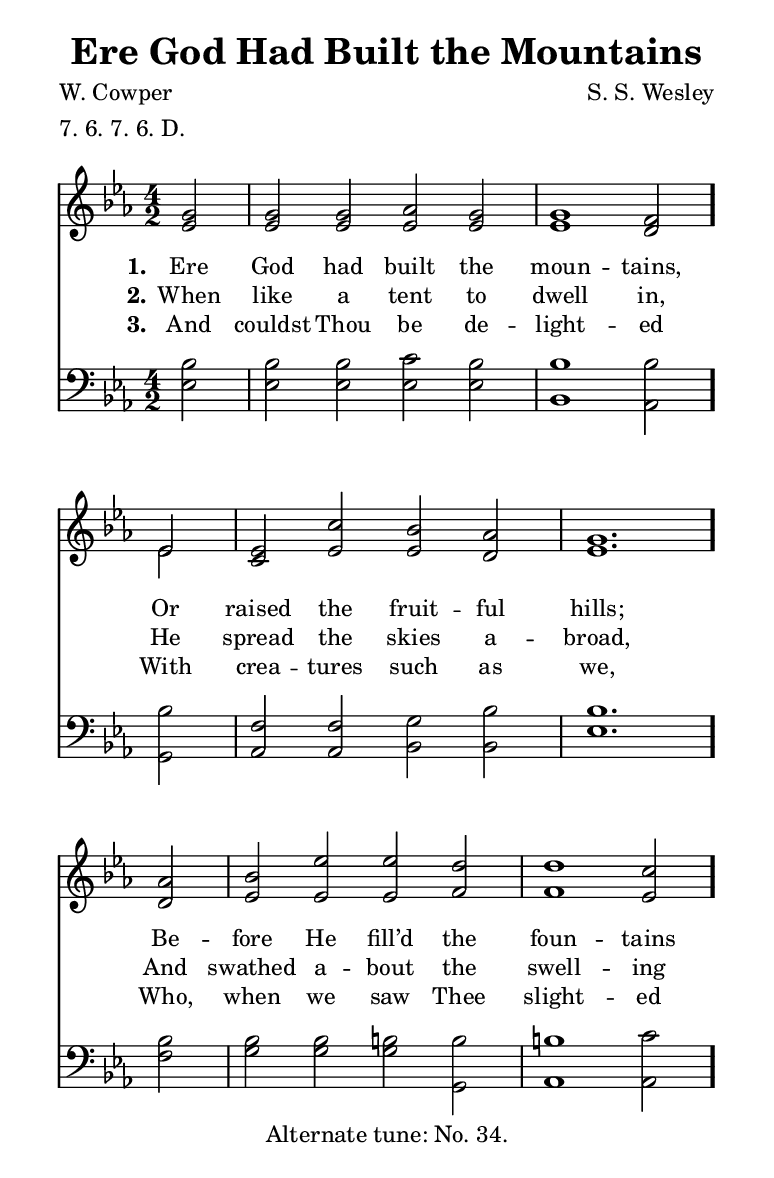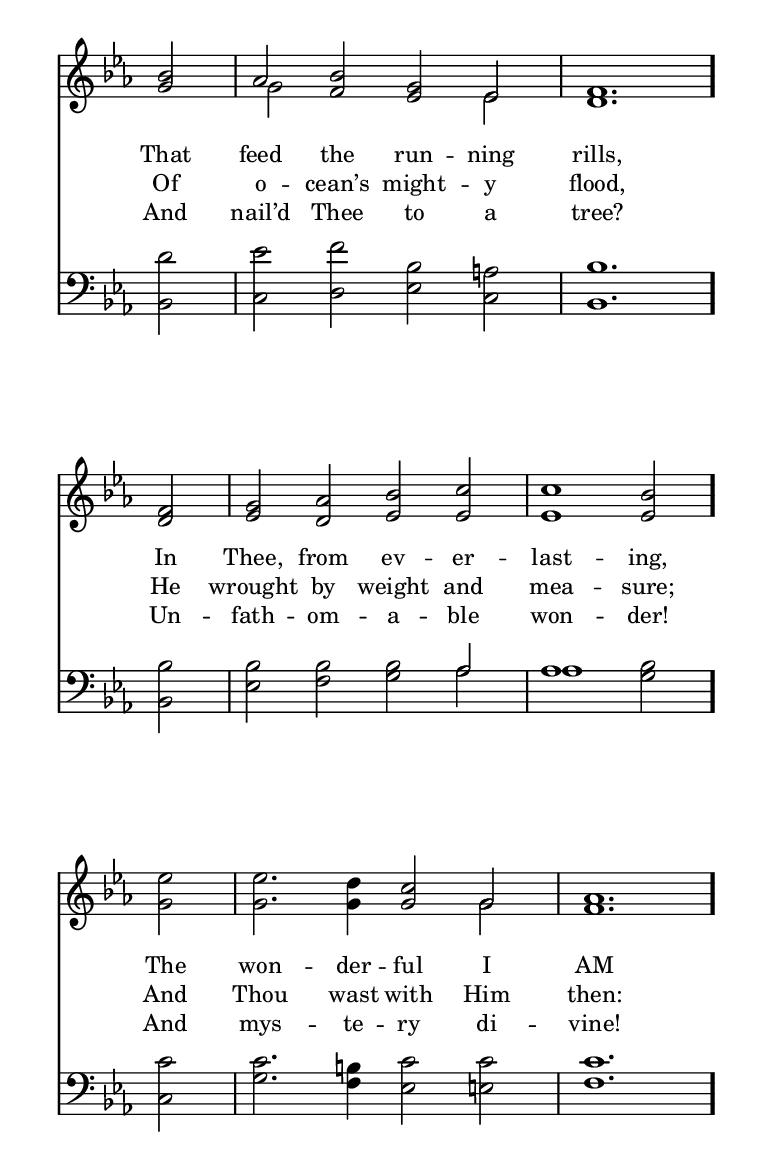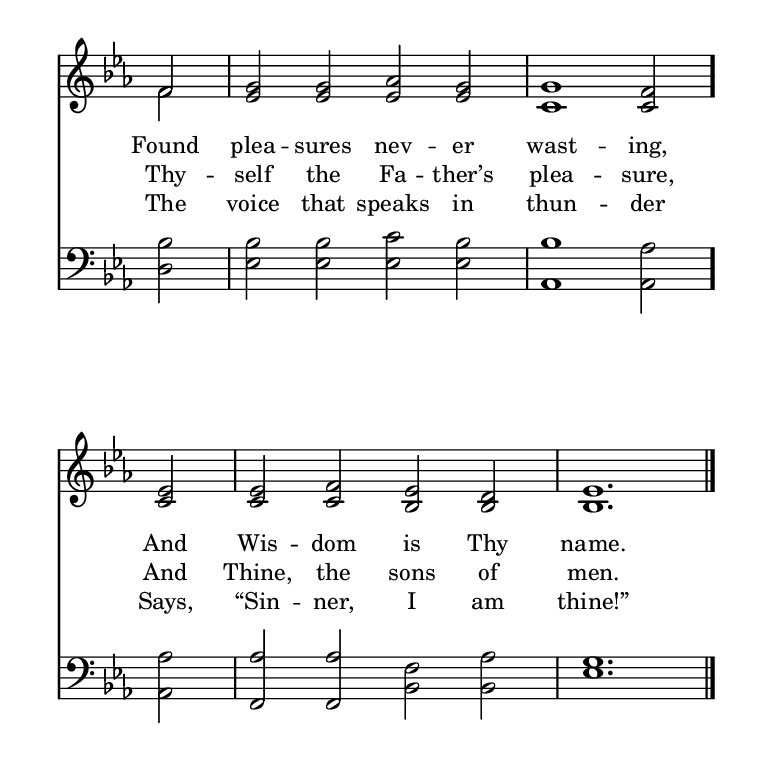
\include "common/global.ily"
\paper {
  \include "common/paper.ily"
  oddFooterMarkup = \markup { \fill-line { \on-the-fly \first-page "Alternate tune: No. 34." } }
}

\header{
  %gospel
  hymnnumber = "82"
  title = "Ere God Had Built the Mountains"
  tunename = "Aurelia"
  meter = "7. 6. 7. 6. D."
  poet = "W. Cowper"
  composer = "S. S. Wesley"
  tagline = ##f
}

% for fermata in MIDI
ta = { \tempo 2=80 }
tb = { \tempo 2=40 }

patternAA = { c2 | c2 c2 c2 c2 | c1 c2 }

patternBA = { c2 | c2 c2 c2 c2 | c1. }
patternBB = { c2 | c2. c4 c2 c2 | c1. }

global = {
  \include "common/overrides.ily"
  \override Staff.TimeSignature.style = #'numbered
  \time 4/2
  \override Score.MetronomeMark.transparent = ##t % hide all fermata changes too
  \ta
  \key ees \major
  \partial 2
  \autoBeamOff
}

notesSoprano = {
\global
\relative c'' {

  \changePitch \patternAA { g | g g aes g | g f }
  \changePitch \patternBA { ees | ees c' bes aes | g }
  \changePitch \patternAA { aes | bes ees ees d | d c }
  \changePitch \patternBA { bes | aes bes g ees | f }

  \changePitch \patternAA { f | g aes bes c | c bes }
  \changePitch \patternBB { ees | ees d c g | aes }
  \changePitch \patternAA { f | g g aes g | g f }
  \changePitch \patternBA { ees | ees f ees d | ees }

  \bar "|."

}
}

notesAlto = {
\global
\relative e' {

  \changePitch \patternAA { ees | ees ees ees ees | ees d }
  \changePitch \patternBA { ees | c ees ees d | ees }
  \changePitch \patternAA { d | ees ees ees f | f ees }
  \changePitch \patternBA { g | g f ees ees | d }

  \changePitch \patternAA { d | ees d ees ees | ees ees }
  \changePitch \patternBB { g | g g g g | f }
  \changePitch \patternAA { f | ees ees ees ees | c c }
  \changePitch \patternBA { c | c c bes bes | bes }

}
}

notesTenor = {
\global
\relative a {

  \changePitch \patternAA { bes | bes bes c bes | bes bes }
  \changePitch \patternBA { bes | f f g bes | bes }
  \changePitch \patternAA { bes | bes bes b b | b c }
  \changePitch \patternBA { d | ees f bes, a | bes }

  \changePitch \patternAA { bes | bes bes bes aes | aes bes }
  \changePitch \patternBB { c | c b c c | c }
  \changePitch \patternAA { bes | bes bes c bes | bes aes }
  \changePitch \patternBA { aes | aes aes f aes | g }

}
}

notesBass = {
\global
\relative f {

  \changePitch \patternAA { ees | ees ees ees ees | bes aes }
  \changePitch \patternBA { g | aes aes bes bes | ees }
  \changePitch \patternAA { f | g g g g, | aes aes }
  \changePitch \patternBA { bes | c d ees c | bes }

  \changePitch \patternAA { bes | ees f g aes | aes g }
  \changePitch \patternBB { c, | g' f ees e | f }
  \changePitch \patternAA { d | ees ees ees ees | aes, aes }
  \changePitch \patternBA { aes | f f bes bes | ees }

}
}

wordsA = \lyricmode {
\set stanza = "1."

Ere God had built the moun -- tains, \bar "."
Or raised the fruit -- ful hills; \bar "." \break
Be -- fore He fill’d the foun -- tains \bar "."
That feed the run -- ning rills, \bar "." \break
In Thee, from ev -- er -- last -- ing, \bar "."
The won -- der -- ful I AM \bar "." \break
Found plea -- sures nev -- er wast -- ing, \bar "."
And Wis -- dom is Thy name. \bar "." \break

}

wordsB = \lyricmode {
\set stanza = "2."

When like a tent to dwell in,
He spread the skies a -- broad,
And swathed a -- bout the swell -- ing
Of o -- cean’s might -- y flood,
He wrought by weight and mea -- sure;
And Thou wast with Him then:
Thy -- self the Fa -- ther’s plea -- sure,
And Thine, the sons of men.

}

wordsC = \lyricmode {
\set stanza = "3."

And couldst Thou be de -- light -- ed
With crea -- tures such as we,
Who, when we saw Thee slight -- ed
And nail’d Thee to a tree?
Un -- fath -- om -- a -- ble won -- der!
And mys -- te -- ry di -- vine!
The voice that speaks in thun -- der
Says, “Sin -- ner, I am thine!”

}

\score {
  \context ChoirStaff <<
    \context Staff = upper <<
      \set Staff.autoBeaming = ##f
      \set ChoirStaff.systemStartDelimiter = #'SystemStartBar
      \set ChoirStaff.printPartCombineTexts = ##f
      \partcombine #'(2 . 9) \notesSoprano \notesAlto
      \context NullVoice = sopranos { \voiceOne << \notesSoprano >> }
      \context NullVoice = altos { \voiceTwo << \notesAlto >> }
      \context Lyrics = one   \lyricsto sopranos \wordsA
      \context Lyrics = two   \lyricsto sopranos \wordsB
      \context Lyrics = three \lyricsto sopranos \wordsC
    >>
    \context Staff = men <<
      \set Staff.autoBeaming = ##f
      \clef bass
      \set ChoirStaff.printPartCombineTexts = ##f
      \partcombine #'(2 . 9) \notesTenor \notesBass
      \context NullVoice = tenors { \voiceOne << \notesTenor >> }
      \context NullVoice = basses { \voiceTwo << \notesBass >> }
    >>
  >>
  \layout {
    \include "common/layout.ily"
  }
  \midi{
    \include "common/midi.ily"
  }
}

\version "2.19.49"  % necessary for upgrading to future LilyPond versions.

% vi:set et ts=2 sw=2 ai nocindent syntax=lilypond:
